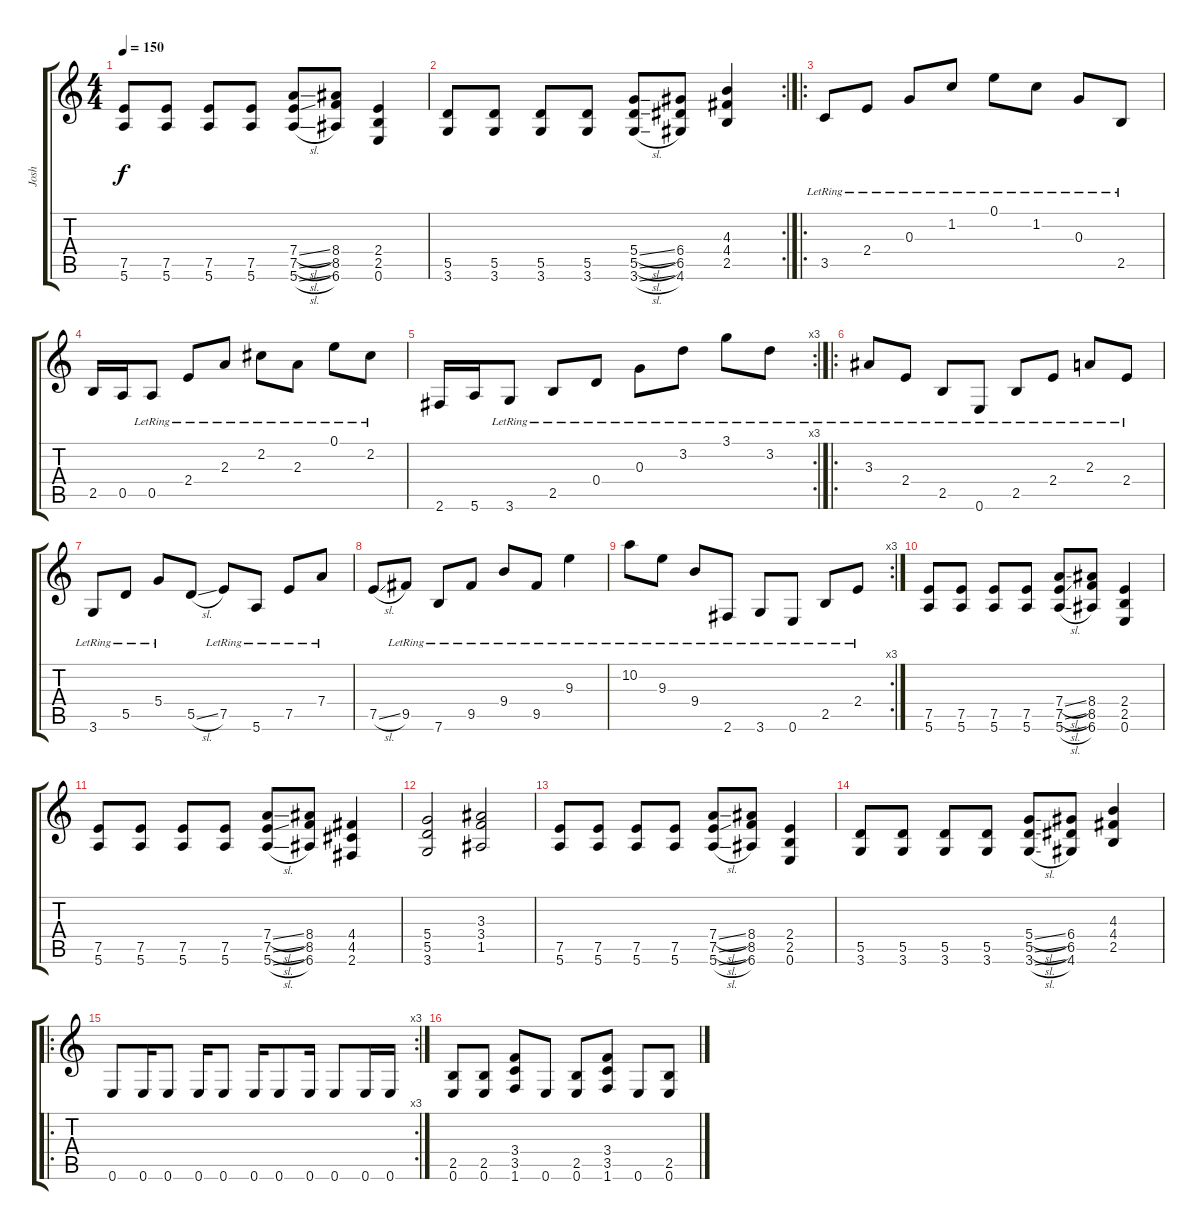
\track ("Josh" "Josh") {instrument distortionguitar}
\staff {score tabs}
\tuning (E4 B3 G3 D3 A2 E2) {hide}
\ts (4 4)
\tempo 150
\clef g2
\ks c
(7.5 5.6).8{dy f} (7.5 5.6).8 (7.5 5.6).8 (7.5 5.6).8 (7.4{sl} 7.5{sl} 5.6{sl}).8 (8.4 8.5 6.6).8 (2.4 2.5 0.6).4 |
\rc 2
(5.5 3.6).8 (5.5 3.6).8 (5.5 3.6).8 (5.5 3.6).8 (5.4{sl} 5.5{sl} 3.6{sl}).8 (6.4 6.5 4.6).8 (4.3 4.4 2.5).4 |
\ro
3.5{lr}.8{instrument acousticguitarsteel} 2.4{lr}.8 0.3{lr}.8 1.2{lr}.8 0.1{lr}.8 1.2{lr}.8 0.3{lr}.8 2.5{lr}.8 |
2.5.16 0.5.16 0.5{lr}.8 2.4{lr}.8 2.3{lr}.8 2.2{lr}.8 2.3{lr}.8 0.1{lr}.8 2.2{lr}.8 |
\rc 3
2.6.16 5.6.16 3.6{lr}.8 2.5{lr}.8 0.4{lr}.8 0.3{lr}.8 3.2{lr}.8 3.1{lr}.8 3.2{lr}.8 |
\ro
3.3{lr}.8 2.4{lr}.8 2.5{lr}.8 0.6{lr}.8 2.5{lr}.8 2.4{lr}.8 2.3{lr}.8 2.4{lr}.8 |
3.6{lr}.8 5.5{lr}.8 5.4{lr}.8 5.5{sl}.8 7.5{lr}.8 5.6{lr}.8 7.5{lr}.8 7.4{lr}.8 |
7.5{sl}.8 9.5{lr}.8 7.6{lr}.8 9.5{lr}.8 9.4{lr}.8 9.5{lr}.8 9.3{lr}.4 |
\rc 3
10.2{lr}.8 9.3{lr}.8 9.4{lr}.8 2.6{lr}.8 3.6{lr}.8 0.6{lr}.8 2.5{lr}.8 2.4{lr}.8 |
(7.5 5.6).8{instrument distortionguitar} (7.5 5.6).8 (7.5 5.6).8 (7.5 5.6).8 (7.4{sl} 7.5{sl} 5.6{sl}).8 (8.4 8.5 6.6).8 (2.4 2.5 0.6).4 |
(7.5 5.6).8 (7.5 5.6).8 (7.5 5.6).8 (7.5 5.6).8 (7.4{sl} 7.5{sl} 5.6{sl}).8 (8.4 8.5 6.6).8 (4.4 4.5 2.6).4 |
(5.4 5.5 3.6).2 (3.3 3.4 1.5).2 |
(7.5 5.6).8 (7.5 5.6).8 (7.5 5.6).8 (7.5 5.6).8 (7.4{sl} 7.5{sl} 5.6{sl}).8 (8.4 8.5 6.6).8 (2.4 2.5 0.6).4 |
(5.5 3.6).8 (5.5 3.6).8 (5.5 3.6).8 (5.5 3.6).8 (5.4{sl} 5.5{sl} 3.6{sl}).8 (6.4 6.5 4.6).8 (4.3 4.4 2.5).4 |
\ro
\rc 3
0.6.8 0.6.16 0.6.8 0.6.16 0.6.8 0.6.16 0.6.8 0.6.16 0.6.8 0.6.16 0.6.16 |
(2.5 0.6).8 (2.5 0.6).8 (3.4 3.5 1.6).8 0.6.8 (2.5 0.6).8 (3.4 3.5 1.6).8 0.6.8 (2.5 0.6).8
